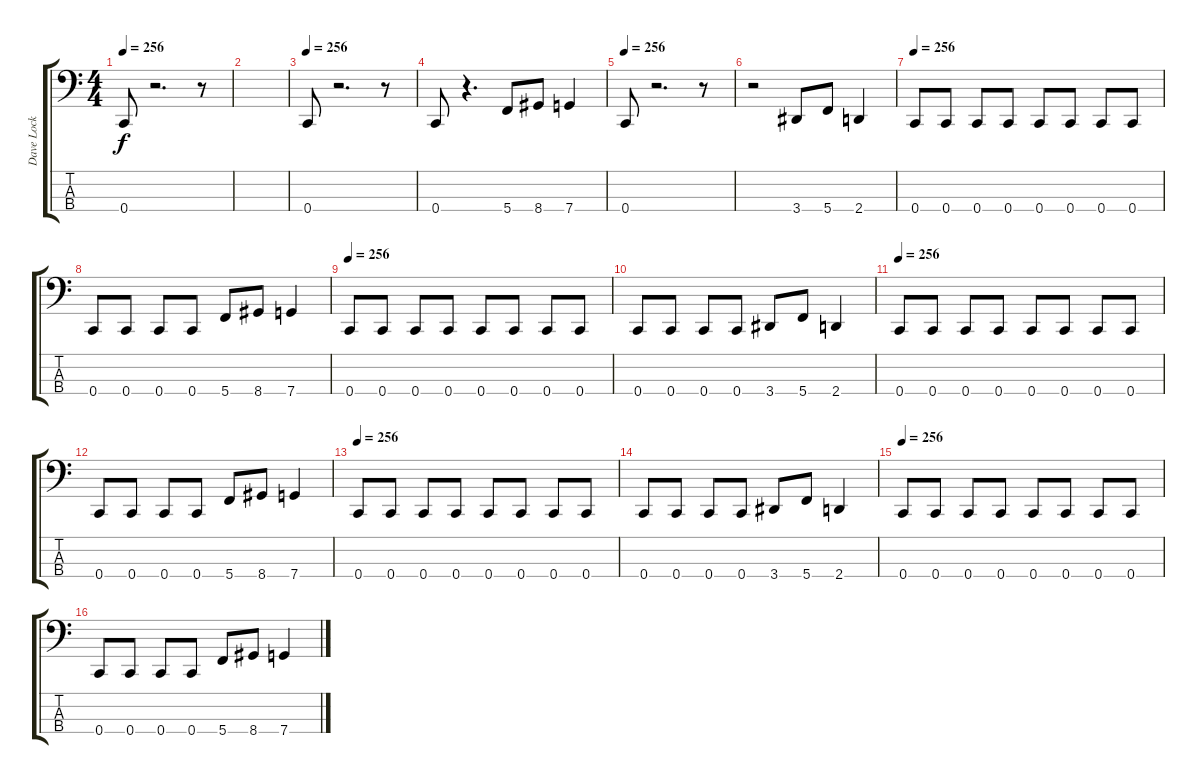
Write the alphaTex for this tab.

\track ("Dave Lock (Bass)" "Dave Lock ") {instrument electricbasspick}
\staff {score tabs}
\tuning (Eb2 Bb1 F1 C1) {hide}
\ts (4 4)
\tempo 256
\clef f4
\ks c
0.4.8{dy f} r.2{d} r.8 |
|
\tempo 256
0.4.8 r.2{d} r.8 |
0.4.8 r.4{d} 5.4.8 8.4.8 7.4.4 |
\tempo 256
0.4.8 r.2{d} r.8 |
r.2 3.4.8 5.4.8 2.4.4 |
\tempo 256
0.4.8 0.4.8 0.4.8 0.4.8 0.4.8 0.4.8 0.4.8 0.4.8 |
0.4.8 0.4.8 0.4.8 0.4.8 5.4.8 8.4.8 7.4.4 |
\tempo 256
0.4.8 0.4.8 0.4.8 0.4.8 0.4.8 0.4.8 0.4.8 0.4.8 |
0.4.8 0.4.8 0.4.8 0.4.8 3.4.8 5.4.8 2.4.4 |
\tempo 256
0.4.8 0.4.8 0.4.8 0.4.8 0.4.8 0.4.8 0.4.8 0.4.8 |
0.4.8 0.4.8 0.4.8 0.4.8 5.4.8 8.4.8 7.4.4 |
\tempo 256
0.4.8 0.4.8 0.4.8 0.4.8 0.4.8 0.4.8 0.4.8 0.4.8 |
0.4.8 0.4.8 0.4.8 0.4.8 3.4.8 5.4.8 2.4.4 |
\tempo 256
0.4.8 0.4.8 0.4.8 0.4.8 0.4.8 0.4.8 0.4.8 0.4.8 |
0.4.8 0.4.8 0.4.8 0.4.8 5.4.8 8.4.8 7.4.4
